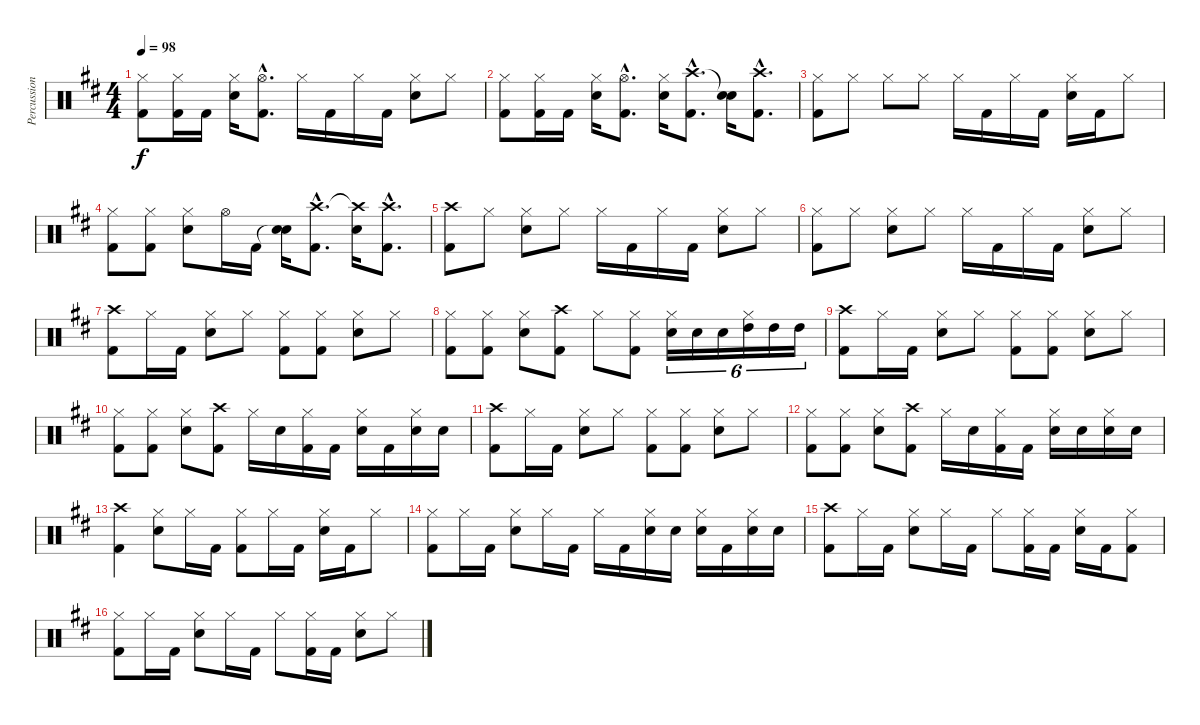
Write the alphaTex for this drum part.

\track ("Percussion" "Percussion") {instrument percussion}
\staff {score}
\articulation defaults
\ts (4 4)
\tempo 98
\clef neutral
\ks d
("Hi-Hat (closed)" "Kick (hit) 2").8{dy f} ("Hi-Hat (closed)" "Kick (hit) 2").16 "Kick (hit) 2".16 ("Hi-Hat (closed)" "Electric Snare (hit)").16 ("Hi-Hat (open)"{hac} "Kick (hit) 2"{hac}).8{d} "Hi-Hat (closed)".16 "Kick (hit) 2".16 "Hi-Hat (closed)".16 "Kick (hit) 2".16 ("Hi-Hat (closed)" "Electric Snare (hit)").8 "Hi-Hat (closed)".8 |
("Hi-Hat (closed)" "Kick (hit) 2").8 ("Hi-Hat (closed)" "Kick (hit) 2").16 "Kick (hit) 2".16 ("Hi-Hat (closed)" "Electric Snare (hit)").16 ("Hi-Hat (open)"{hac} "Kick (hit) 2"{hac}).8{d} ("Hi-Hat (closed)" "Electric Snare (hit)").16 ("Crash high (hit)"{hac} "Kick (hit) 2"{hac}).8{d} ("Snare (hit)"{t} "Electric Snare (hit)").16 ("Crash high (hit)"{hac} "Kick (hit) 2"{hac}).8{d} |
("Hi-Hat (closed)" "Kick (hit) 2").8 "Hi-Hat (closed)".8 "Hi-Hat (closed)".8 "Hi-Hat (closed)".8 "Hi-Hat (closed)".16 "Kick (hit) 2".16 "Hi-Hat (closed)".16 "Kick (hit) 2".16 ("Hi-Hat (closed)" "Electric Snare (hit)").16 "Kick (hit) 2".16 "Hi-Hat (closed)".8 |
("Hi-Hat (closed)" "Kick (hit) 2").8 ("Hi-Hat (closed)" "Kick (hit) 2").8 ("Hi-Hat (closed)" "Electric Snare (hit)").8 "Hi-Hat (open)".16 "Kick (hit) 2".16 ("Snare (hit)"{t} "Electric Snare (hit)").16 ("Crash high (hit)"{hac} "Kick (hit) 2"{hac}).8{d} ("Crash high (hit)"{t} "Electric Snare (hit)").16 ("Crash high (hit)"{hac} "Kick (hit) 2"{hac}).8{d} |
("Crash high (hit)" "Kick (hit) 2").8 "Hi-Hat (closed)".8 ("Hi-Hat (closed)" "Electric Snare (hit)").8 "Hi-Hat (closed)".8 "Hi-Hat (closed)".16 "Kick (hit) 2".16 "Hi-Hat (closed)".16 "Kick (hit) 2".16 ("Hi-Hat (closed)" "Electric Snare (hit)").8 "Hi-Hat (closed)".8 |
("Hi-Hat (closed)" "Kick (hit) 2").8 "Hi-Hat (closed)".8 ("Hi-Hat (closed)" "Electric Snare (hit)").8 "Hi-Hat (closed)".8 "Hi-Hat (closed)".16 "Kick (hit) 2".16 "Hi-Hat (closed)".16 "Kick (hit) 2".16 ("Hi-Hat (closed)" "Electric Snare (hit)").8 "Hi-Hat (closed)".8 |
("Crash high (hit)" "Kick (hit) 2").8 "Hi-Hat (closed)".16 "Kick (hit) 2".16 ("Hi-Hat (closed)" "Electric Snare (hit)").8 "Hi-Hat (closed)".8 ("Hi-Hat (closed)" "Kick (hit) 2").8 ("Hi-Hat (closed)" "Kick (hit) 2").8 ("Hi-Hat (closed)" "Electric Snare (hit)").8 "Hi-Hat (closed)".8 |
("Hi-Hat (closed)" "Kick (hit) 2").8 ("Hi-Hat (closed)" "Kick (hit) 2").8 ("Hi-Hat (closed)" "Electric Snare (hit)").8 ("Crash high (hit)" "Kick (hit) 2").8 "Hi-Hat (closed)".8 ("Hi-Hat (closed)" "Kick (hit) 2").8 ("Hi-Hat (closed)" "Electric Snare (hit)").16{tu (6 4)} "Electric Snare (hit)".16{tu (6 4)} "Electric Snare (hit)".16{tu (6 4)} ("Hi-Hat (closed)" "High Tom (hit)").16{tu (6 4)} "High Tom (hit)".16{tu (6 4)} "High Tom (hit)".16{tu (6 4)} |
("Crash high (hit)" "Kick (hit) 2").8 "Hi-Hat (closed)".16 "Kick (hit) 2".16 ("Hi-Hat (closed)" "Electric Snare (hit)").8 "Hi-Hat (closed)".8 ("Hi-Hat (closed)" "Kick (hit) 2").8 ("Hi-Hat (closed)" "Kick (hit) 2").8 ("Hi-Hat (closed)" "Electric Snare (hit)").8 "Hi-Hat (closed)".8 |
("Hi-Hat (closed)" "Kick (hit) 2").8 ("Hi-Hat (closed)" "Kick (hit) 2").8 ("Hi-Hat (closed)" "Electric Snare (hit)").8 ("Crash high (hit)" "Kick (hit) 2").8 "Hi-Hat (closed)".16 "Electric Snare (hit)".16 ("Hi-Hat (closed)" "Kick (hit) 2").16 "Kick (hit) 2".16 ("Hi-Hat (closed)" "Electric Snare (hit)").16 "Kick (hit) 2".16 ("Hi-Hat (closed)" "Electric Snare (hit)").16 "Electric Snare (hit)".16 |
("Crash high (hit)" "Kick (hit) 2").8 "Hi-Hat (closed)".16 "Kick (hit) 2".16 ("Hi-Hat (closed)" "Electric Snare (hit)").8 "Hi-Hat (closed)".8 ("Hi-Hat (closed)" "Kick (hit) 2").8 ("Hi-Hat (closed)" "Kick (hit) 2").8 ("Hi-Hat (closed)" "Electric Snare (hit)").8 "Hi-Hat (closed)".8 |
("Hi-Hat (closed)" "Kick (hit) 2").8 ("Hi-Hat (closed)" "Kick (hit) 2").8 ("Hi-Hat (closed)" "Electric Snare (hit)").8 ("Crash high (hit)" "Kick (hit) 2").8 "Hi-Hat (closed)".16 "Electric Snare (hit)".16 ("Hi-Hat (closed)" "Kick (hit) 2").16 "Kick (hit) 2".16 ("Hi-Hat (closed)" "Electric Snare (hit)").16 "Electric Snare (hit)".16 ("Hi-Hat (closed)" "Electric Snare (hit)").16 "Electric Snare (hit)".16 |
("Crash high (hit)" "Kick (hit) 2").4 ("Hi-Hat (closed)" "Electric Snare (hit)").8 "Hi-Hat (closed)".16 "Kick (hit) 2".16 ("Hi-Hat (closed)" "Kick (hit) 2").8 "Hi-Hat (closed)".16 "Kick (hit) 2".16 ("Hi-Hat (closed)" "Electric Snare (hit)").16 "Kick (hit) 2".16 "Hi-Hat (closed)".8 |
("Hi-Hat (closed)" "Kick (hit) 2").8 "Hi-Hat (closed)".16 "Kick (hit) 2".16 ("Hi-Hat (closed)" "Electric Snare (hit)").8 "Hi-Hat (closed)".16 "Kick (hit) 2".16 "Hi-Hat (closed)".16 "Kick (hit) 2".16 ("Hi-Hat (closed)" "Electric Snare (hit)").16 "Electric Snare (hit)".16 ("Hi-Hat (closed)" "Electric Snare (hit)").16 "Kick (hit) 2".16 ("Hi-Hat (closed)" "Electric Snare (hit)").16 "Electric Snare (hit)".16 |
("Crash high (hit)" "Kick (hit) 2").8 "Hi-Hat (closed)".16 "Kick (hit) 2".16 ("Hi-Hat (closed)" "Electric Snare (hit)").8 "Hi-Hat (closed)".16 "Kick (hit) 2".16 "Hi-Hat (closed)".8 ("Hi-Hat (closed)" "Kick (hit) 2").16 "Kick (hit) 2".16 ("Hi-Hat (closed)" "Electric Snare (hit)").16 "Kick (hit) 2".16 ("Hi-Hat (closed)" "Kick (hit) 2").8 |
("Hi-Hat (closed)" "Kick (hit) 2").8 "Hi-Hat (closed)".16 "Kick (hit) 2".16 ("Hi-Hat (closed)" "Electric Snare (hit)").8 "Hi-Hat (closed)".16 "Kick (hit) 2".16 "Hi-Hat (closed)".8 ("Hi-Hat (closed)" "Kick (hit) 2").16 "Kick (hit) 2".16 ("Hi-Hat (closed)" "Electric Snare (hit)").8 "Hi-Hat (closed)".8
